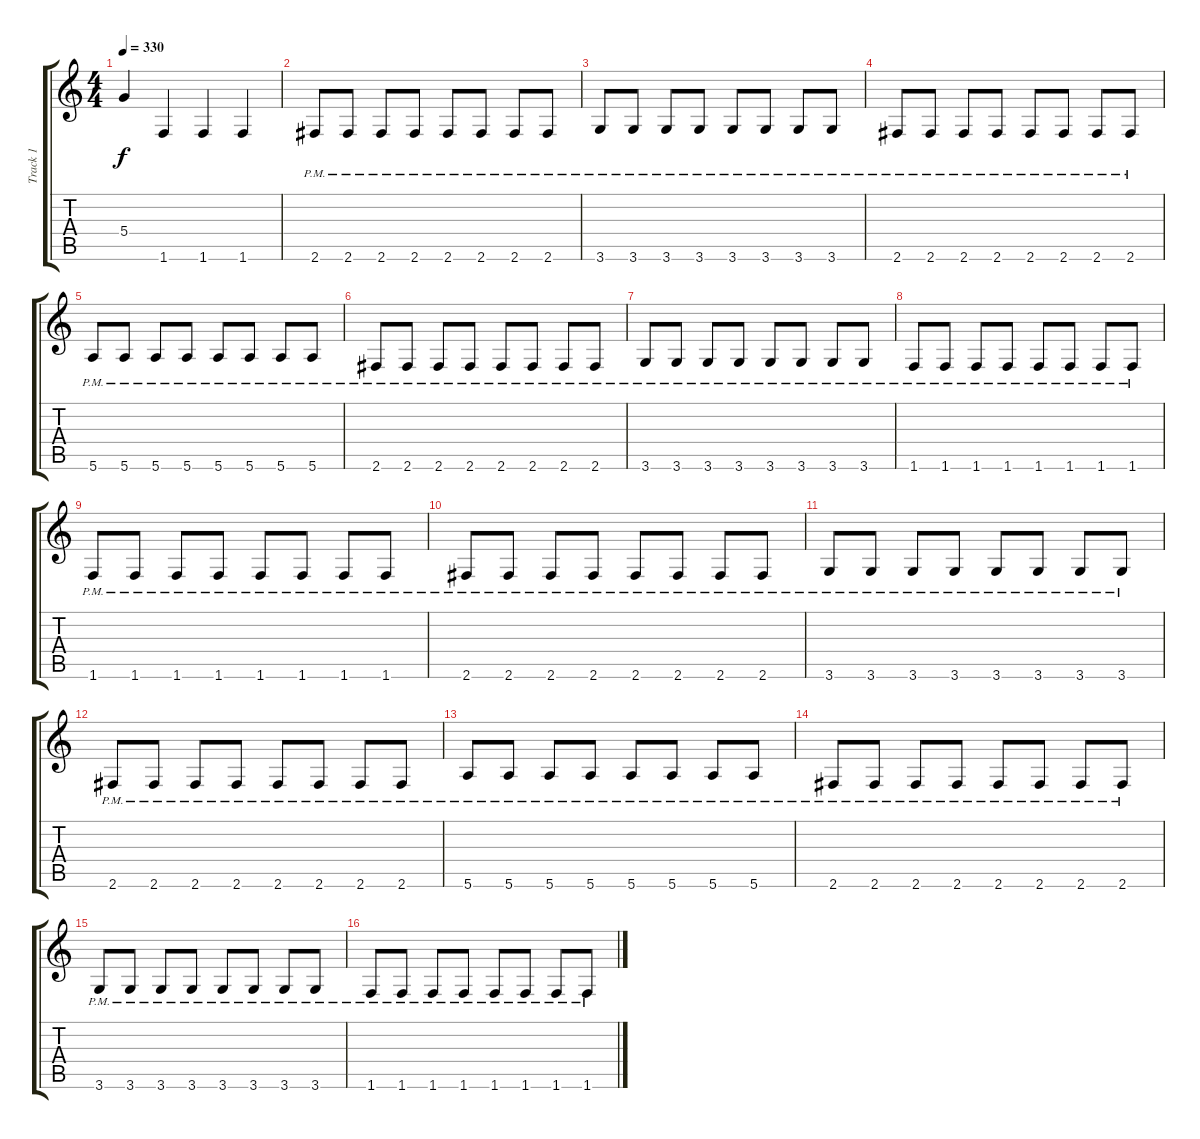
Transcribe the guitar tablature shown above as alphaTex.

\track ("Track 1" "Track 1") {instrument overdrivenguitar}
\staff {score tabs}
\tuning (E4 B3 G3 D3 A2 E2) {hide}
\ts (4 4)
\tempo 330
\clef g2
\ks c
5.4.4{dy f} 1.6.4 1.6.4 1.6.4 |
2.6{pm}.8 2.6{pm}.8 2.6{pm}.8 2.6{pm}.8 2.6{pm}.8 2.6{pm}.8 2.6{pm}.8 2.6{pm}.8 |
3.6{pm}.8 3.6{pm}.8 3.6{pm}.8 3.6{pm}.8 3.6{pm}.8 3.6{pm}.8 3.6{pm}.8 3.6{pm}.8 |
2.6{pm}.8 2.6{pm}.8 2.6{pm}.8 2.6{pm}.8 2.6{pm}.8 2.6{pm}.8 2.6{pm}.8 2.6{pm}.8 |
5.6{pm}.8 5.6{pm}.8 5.6{pm}.8 5.6{pm}.8 5.6{pm}.8 5.6{pm}.8 5.6{pm}.8 5.6{pm}.8 |
2.6{pm}.8 2.6{pm}.8 2.6{pm}.8 2.6{pm}.8 2.6{pm}.8 2.6{pm}.8 2.6{pm}.8 2.6{pm}.8 |
3.6{pm}.8 3.6{pm}.8 3.6{pm}.8 3.6{pm}.8 3.6{pm}.8 3.6{pm}.8 3.6{pm}.8 3.6{pm}.8 |
1.6{pm}.8 1.6{pm}.8 1.6{pm}.8 1.6{pm}.8 1.6{pm}.8 1.6{pm}.8 1.6{pm}.8 1.6{pm}.8 |
1.6{pm}.8 1.6{pm}.8 1.6{pm}.8 1.6{pm}.8 1.6{pm}.8 1.6{pm}.8 1.6{pm}.8 1.6{pm}.8 |
2.6{pm}.8 2.6{pm}.8 2.6{pm}.8 2.6{pm}.8 2.6{pm}.8 2.6{pm}.8 2.6{pm}.8 2.6{pm}.8 |
3.6{pm}.8 3.6{pm}.8 3.6{pm}.8 3.6{pm}.8 3.6{pm}.8 3.6{pm}.8 3.6{pm}.8 3.6{pm}.8 |
2.6{pm}.8 2.6{pm}.8 2.6{pm}.8 2.6{pm}.8 2.6{pm}.8 2.6{pm}.8 2.6{pm}.8 2.6{pm}.8 |
5.6{pm}.8 5.6{pm}.8 5.6{pm}.8 5.6{pm}.8 5.6{pm}.8 5.6{pm}.8 5.6{pm}.8 5.6{pm}.8 |
2.6{pm}.8 2.6{pm}.8 2.6{pm}.8 2.6{pm}.8 2.6{pm}.8 2.6{pm}.8 2.6{pm}.8 2.6{pm}.8 |
3.6{pm}.8 3.6{pm}.8 3.6{pm}.8 3.6{pm}.8 3.6{pm}.8 3.6{pm}.8 3.6{pm}.8 3.6{pm}.8 |
1.6{pm}.8 1.6{pm}.8 1.6{pm}.8 1.6{pm}.8 1.6{pm}.8 1.6{pm}.8 1.6{pm}.8 1.6{pm}.8
